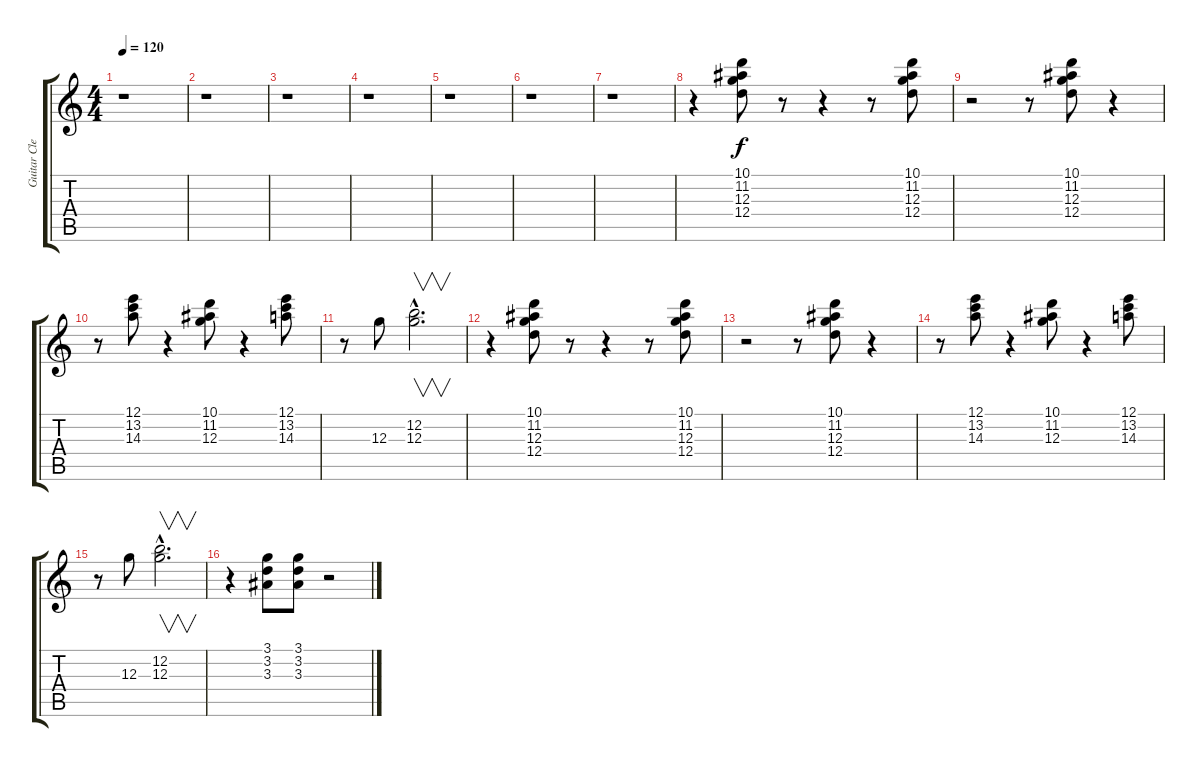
\track ("Guitar Clean 1" "Guitar Cle") {instrument electricguitarclean}
\staff {score tabs}
\tuning (E4 B3 G3 D3 A2 E2) {hide}
\ts (4 4)
\tempo 120
\clef g2
\ks c
r.1{dy f} |
r.1 |
r.1 |
r.1 |
r.1 |
r.1 |
r.1 |
r.4 (10.1 11.2 12.3 12.4).8 r.8 r.4 r.8 (10.1 11.2 12.3 12.4).8 |
r.2 r.8 (10.1 11.2 12.3 12.4).8 r.4 |
r.8 (12.1 13.2 14.3).8 r.4 (10.1 11.2 12.3).8 r.4 (12.1 13.2 14.3).8 |
r.8 12.3.8 (12.2{hac} 12.3{hac}).2{v d} |
r.4 (10.1 11.2 12.3 12.4).8 r.8 r.4 r.8 (10.1 11.2 12.3 12.4).8 |
r.2 r.8 (10.1 11.2 12.3 12.4).8 r.4 |
r.8 (12.1 13.2 14.3).8 r.4 (10.1 11.2 12.3).8 r.4 (12.1 13.2 14.3).8 |
r.8 12.3.8 (12.2{hac} 12.3{hac}).2{v d} |
r.4 (3.1 3.2 3.3).8 (3.1 3.2 3.3).8 r.2
